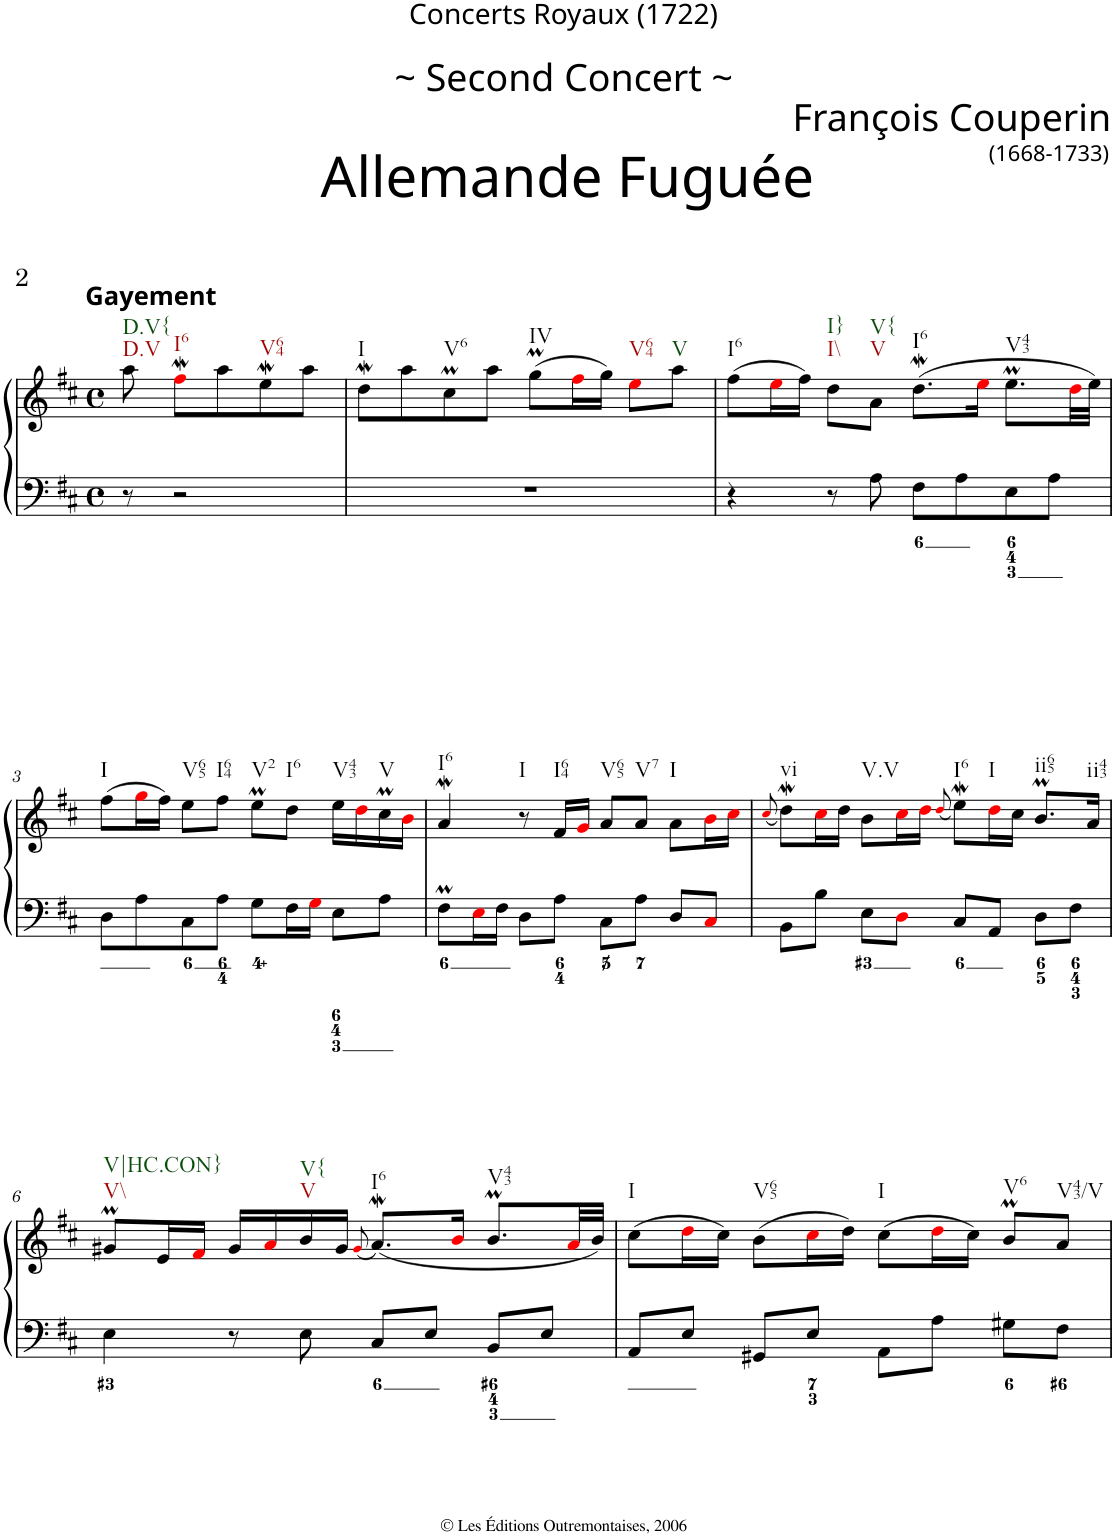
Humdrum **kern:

**kern	**kern
*part1	*part1
*staff2	*staff1
*I"Clavecin	*
*clefF4	*clefG2
*k[f#c#]	*k[f#c#]
*D:	*D:
*M4/4	*M4/4
*met(c)	*met(c)
=	=
!	!LO:TX:a:B:t=Gayement
!	!LO:TX:b:t=D.V
!	!LO:TX:b:t=D.V{
8r	8aa\
!	!LO:TX:b:t=I6
2r	8ff#Wi\L
.	8aa\
!	!LO:TX:b:t=V64
.	8eeW\
.	8aa\J
=1	=1
!	!LO:TX:b:t=I
1r	8ddw\L
.	8aa\
!	!LO:TX:b:t=V6
.	8cc#m\
.	8aa\J
!	!LO:TX:b:t=IV
.	(>8ggM\L
.	16ff#i\L
.	16gg\JJ)
!	!LO:TX:b:t=V64
.	8eei\L
!	!LO:TX:b:t=V
.	8aa\J
=2	=2
!	!LO:TX:b:t=I6
4r	(>8ff#\L
.	16eei\L
.	16ff#\JJ)
!	!LO:TX:b:t=I\\
!	!LO:TX:b:t=I}
8r	8dd\L
!	!LO:TX:b:t=V
!	!LO:TX:b:t=V{
8A\	8a\J
!	!LO:TX:b:t=I6
8F#\L	(>8.ddw\L
8A\	.
.	16eei\Jk
!	!LO:TX:b:t=V43
8E\	8.eeM\L
8A\J	.
.	32ddi\LL
.	32ee\JJJ)
!!LO:LB:g=z
=3	=3
!	!LO:TX:b:t=I
8D\L	(>8ff#\L
8A\	16ggi\L
.	16ff#\JJ)
!	!LO:TX:b:t=V65
8C#\	8ee\L
!	!LO:TX:b:t=I64
8A\J	8ff#\J
!	!LO:TX:b:t=V2
8G\L	8eeM\L
!	!LO:TX:b:t=I6
16F#\L	8dd\J
16Gi\JJ	.
!	!LO:TX:b:t=V43
8E\L	16ee\LL
.	16ddi\
!	!LO:TX:b:t=V
8A\J	16cc#m\
.	16bi\JJ
=4	=4
!	!LO:TX:b:t=I6
8F#m\L	4aW/
16Ei\L	.
16F#\JJ	.
!	!LO:TX:b:t=I
8D\L	8r
!	!LO:TX:b:t=I64
8A\J	16f#/LL
.	16gi/JJ
!	!LO:TX:b:t=V65
8C#\L	8a/L
!	!LO:TX:b:t=V7
8A\J	8a/J
!	!LO:TX:b:t=I
8D/L	8a\L
8C#i/J	16bi\L
.	16cc#i\JJ
=5	=5
.	(<8qcc#i/
!	!LO:TX:b:t=vi
8BB\L	8ddw\L)
8B\J	16cc#i\L
.	16dd\JJ
!	!LO:TX:b:t=V.V
8E\L	8b\L
8Di\J	16cc#i\L
.	16ddi\JJ
.	(<8qddi/
!	!LO:TX:b:t=I6
8C#/L	8eeW\L)
!	!LO:TX:b:t=I
8AA/J	16ddi\L
.	16cc#\JJ
!	!LO:TX:b:t=ii65
8D\L	8.bM/L
8F#\J	.
!	!LO:TX:b:t=ii43
.	16a/Jk
!!LO:LB:g=z
=6	=6
!	!LO:TX:b:t=V\\
!	!LO:TX:b:t=V|HC.CON}
4E\	8g#Xm/L
.	16e/L
.	16f#i/JJ
8r	16g#/LL
.	16ai/
!	!LO:TX:b:t=V
!	!LO:TX:b:t=V{
8E\	16b/
.	16g#/JJ
.	(<8qg#i/
!	!LO:TX:b:t=I6
8C#/L	(<8.aW/L)
8E/J	.
.	16bi/Jk
!	!LO:TX:b:t=V43
8BB/L	8.bM/L
8E/J	.
.	32ai/LL
.	32b/JJJ)
=7	=7
!	!LO:TX:b:t=I
8AA/L	(>8cc#\L
8E/J	16ddi\L
.	16cc#\JJ)
!	!LO:TX:b:t=V65
8GG#X/L	(>8b\L
8E/J	16cc#i\L
.	16dd\JJ)
!	!LO:TX:b:t=I
8AA\L	(>8cc#\L
8A\J	16ddi\L
.	16cc#\JJ)
!	!LO:TX:b:t=V6
8G#X\L	8bM/L
!	!LO:TX:b:t=V43/V
8F#\J	8a/J
=	=
*-	*-
